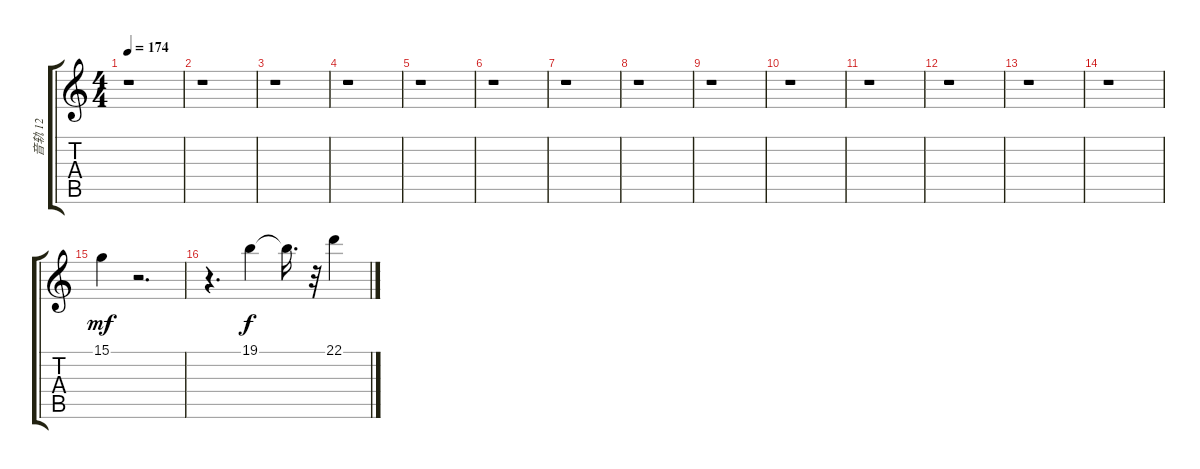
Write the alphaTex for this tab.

\track ("音轨 12" "音轨 12") {instrument gunshot}
\staff {score tabs}
\tuning (E4 B3 G3 D3 A2 E2) {hide}
\ts (4 4)
\tempo 174
\clef g2
\ks c
r.1{dy f} |
r.1 |
r.1 |
r.1 |
r.1 |
r.1 |
r.1 |
r.1 |
r.1 |
r.1 |
r.1 |
r.1 |
r.1 |
r.1 |
15.1.4{dy mf} r.2{d} |
r.4{d} 19.1.4{dy f} 19.1{t}.16{d} r.32 22.1.4
